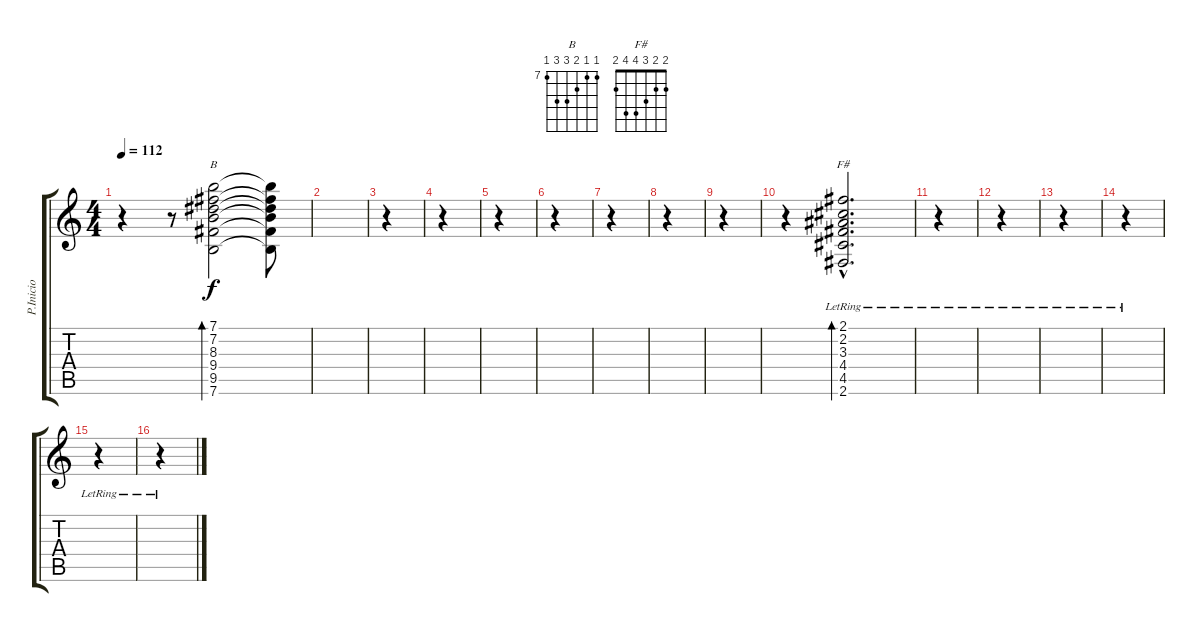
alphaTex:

\track ("P.Inicio" "P.Inicio") {instrument banjo}
\staff {score tabs}
\tuning (E4 B3 G3 D3 A2 E2) {hide}
\displaytranspose 12
\chord ("B" 7 7 8 9 9 7) {firstfret 7}
\chord ("F#" 2 2 3 4 4 2)
\ts (4 4)
\tempo 112
\clef g2
\ks c
r.4{dy f} r.8 (7.1 7.2 8.3 9.4 9.5 7.6).2{bd 120 ch "B"} (7.1{t} 7.2{t} 8.3{t} 9.4{t} 9.5{t} 7.6{t}).8 |
|
r.4 |
r.4 |
r.4 |
r.4 |
r.4 |
r.4 |
r.4 |
r.4 (2.1{hac lr} 2.2{hac lr} 3.3{hac lr} 4.4{hac lr} 4.5{hac lr} 2.6{hac lr}).2{d bd 60 ch "F#"} |
r.4 |
r.4 |
r.4 |
r.4 |
r.4 |
r.4
